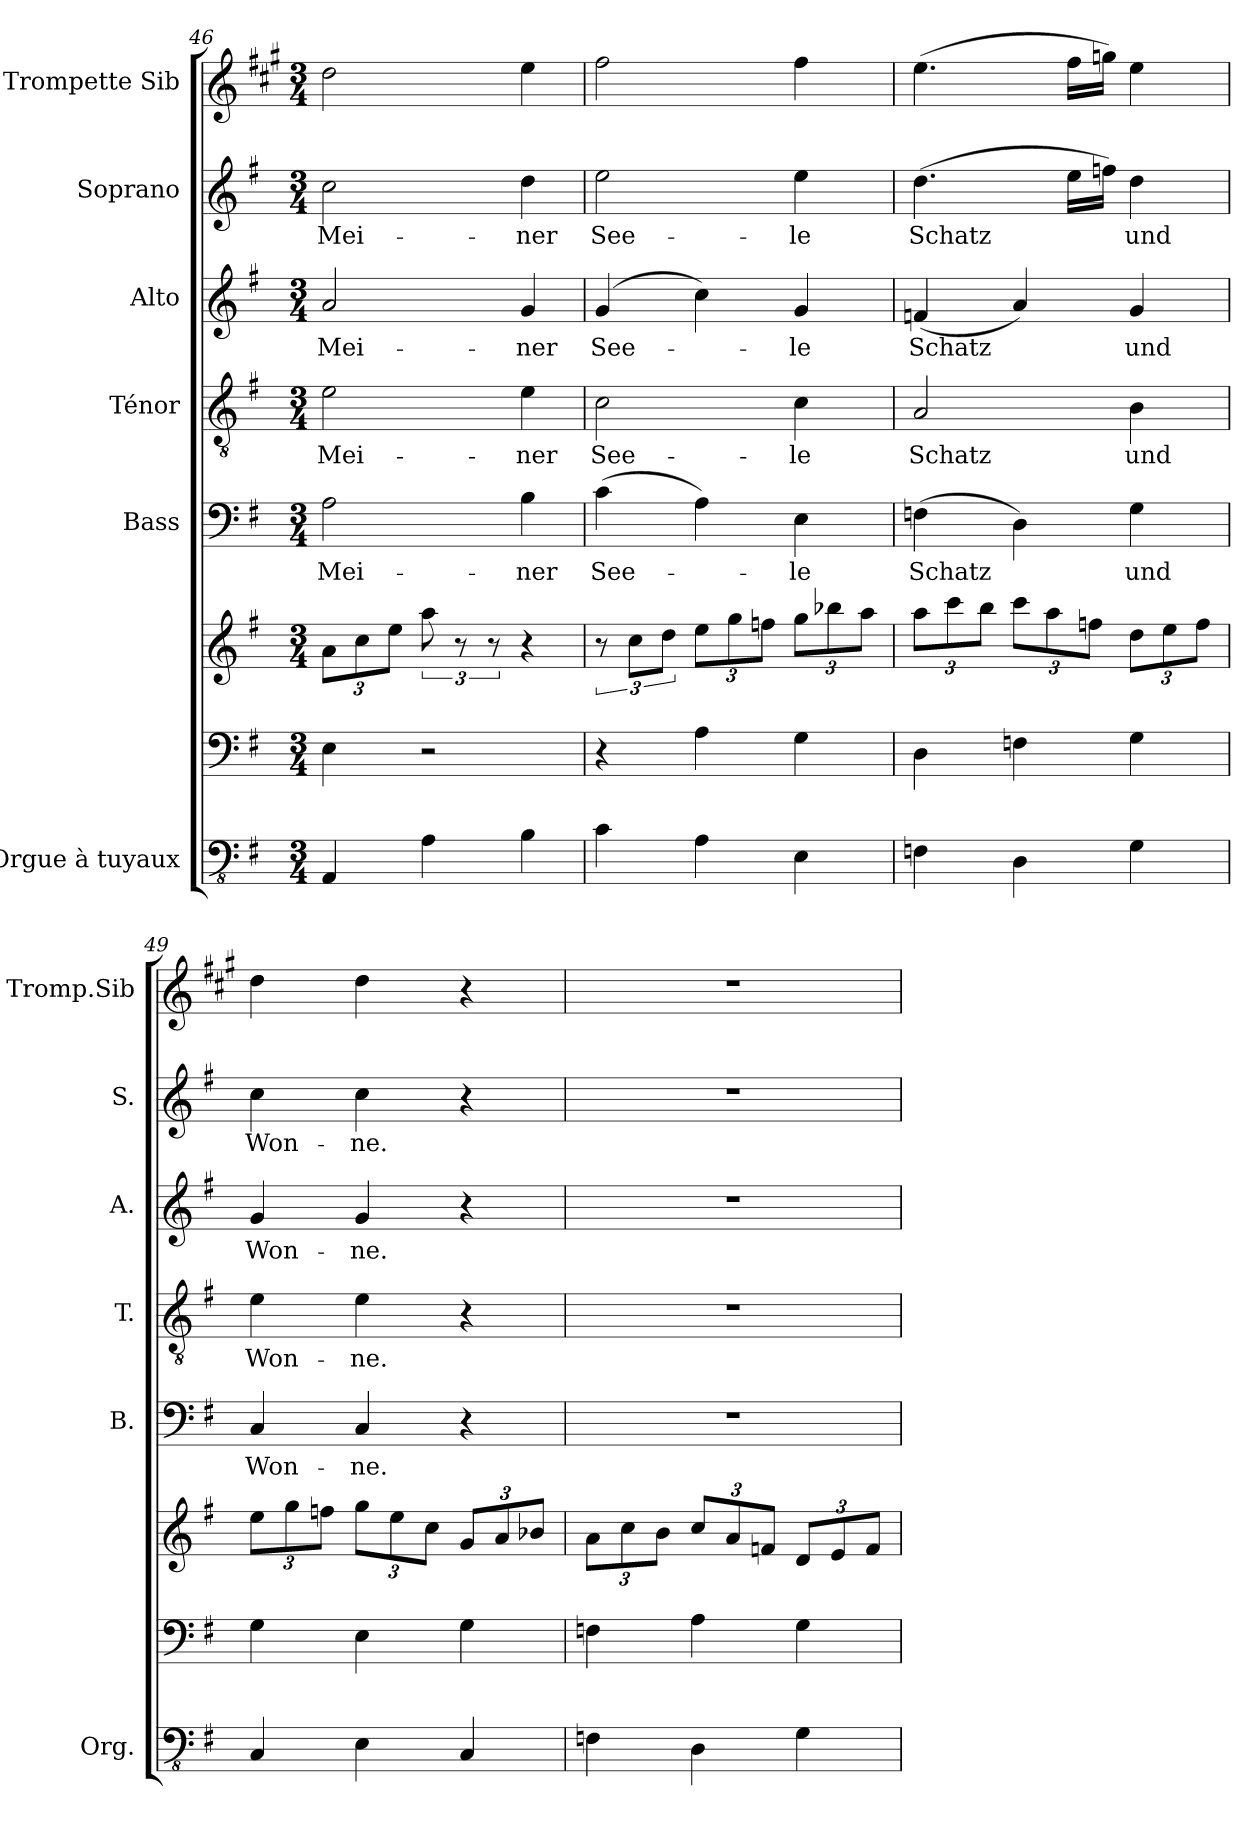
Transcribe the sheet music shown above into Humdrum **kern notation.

**kern	**kern	**kern	**kern	**text	**kern	**text	**kern	**text	**kern	**text	**kern
*part6	*part6	*part6	*part5	*part5	*part4	*part4	*part3	*part3	*part2	*part2	*part1
*staff8	*staff7	*staff6	*staff5	*staff5	*staff4	*staff4	*staff3	*staff3	*staff2	*staff2	*staff1
*I"Orgue à tuyaux	*	*	*I"Bass	*	*I"Ténor	*	*I"Alto	*	*I"Soprano	*	*I"Trompette Sib
*I'Org.	*	*	*I'B.	*	*I'T.	*	*I'A.	*	*I'S.	*	*I'Tromp.Sib
*clefFv4	*clefF4	*clefG2	*clefF4	*	*clefGv2	*	*clefG2	*	*clefG2	*	*clefG2
*	*	*	*	*	*	*	*	*	*	*	*ITrd1c2
*k[f#]	*k[f#]	*k[f#]	*k[f#]	*	*k[f#]	*	*k[f#]	*	*k[f#]	*	*k[f#]
*M3/4	*M3/4	*M3/4	*M3/4	*	*M3/4	*	*M3/4	*	*M3/4	*	*M3/4
*	*	*Xbrackettup	*	*	*	*	*	*	*	*	*
=46	=46	=46	=46	=46	=46	=46	=46	=46	=46	=46	=46
!	!	!	!	!LO:LY:b	!	!LO:LY:b	!	!LO:LY:b	!	!LO:LY:b	!
4AAA/	4E\	12a\L	2A\	Mei-	2e\	Mei-	2a/	Mei-	2cc\	Mei-	2cc\
.	.	12cc\	.	.	.	.	.	.	.	.	.
.	.	12ee\J	.	.	.	.	.	.	.	.	.
*	*	*brackettup	*	*	*	*	*	*	*	*	*
4AA\	2r	12aa\	.	.	.	.	.	.	.	.	.
.	.	12r	.	.	.	.	.	.	.	.	.
.	.	12r	.	.	.	.	.	.	.	.	.
!	!	!	!	!LO:LY:b	!	!LO:LY:b	!	!LO:LY:b	!	!LO:LY:b	!
4BB\	.	4r	4B\	-ner	4e\	-ner	4g/	-ner	4dd\	-ner	4dd\
=47	=47	=47	=47	=47	=47	=47	=47	=47	=47	=47	=47
!	!	!	!	!LO:LY:b	!	!LO:LY:b	!	!LO:LY:b	!	!LO:LY:b	!
4C\	4r	12r	(4c\	See-	2c\	See-	(4g/	See-	2ee\	See-	2ee\
.	.	12cc\L	.	.	.	.	.	.	.	.	.
.	.	12dd\J	.	.	.	.	.	.	.	.	.
*	*	*Xbrackettup	*	*	*	*	*	*	*	*	*
4AA\	4A\	12ee\L	4A\)	.	.	.	4cc\)	.	.	.	.
.	.	12gg\	.	.	.	.	.	.	.	.	.
.	.	12ffn\J	.	.	.	.	.	.	.	.	.
!	!	!	!	!LO:LY:b	!	!LO:LY:b	!	!LO:LY:b	!	!LO:LY:b	!
4EE\	4G\	12gg\L	4E\	-le	4c\	-le	4g/	-le	4ee\	-le	4ee\
.	.	12bb-X\	.	.	.	.	.	.	.	.	.
.	.	12aa\J	.	.	.	.	.	.	.	.	.
!!LO:PB:g=z
=48	=48	=48	=48	=48	=48	=48	=48	=48	=48	=48	=48
!	!	!	!	!LO:LY:b	!	!LO:LY:b	!	!LO:LY:b	!	!LO:LY:b	!
4FFn\	4D\	12aa\L	(4Fn\	Schatz	2A/	Schatz	(4fn/	Schatz	(4.dd\	Schatz	(4.dd\
.	.	12ccc\	.	.	.	.	.	.	.	.	.
.	.	12bb\J	.	.	.	.	.	.	.	.	.
4DD\	4Fn\	12ccc\L	4D\)	.	.	.	4a/)	.	.	.	.
.	.	12aa\	.	.	.	.	.	.	.	.	.
.	.	.	.	.	.	.	.	.	16ee\LL	.	16ee\LL
.	.	12ffn\J	.	.	.	.	.	.	.	.	.
.	.	.	.	.	.	.	.	.	16ffn\JJ)	.	16ffn\JJ)
!	!	!	!	!LO:LY:b	!	!LO:LY:b	!	!LO:LY:b	!	!LO:LY:b	!
4GG\	4G\	12dd\L	4G\	und	4B\	und	4g/	und	4dd\	und	4dd\
.	.	12ee\	.	.	.	.	.	.	.	.	.
.	.	12ff\J	.	.	.	.	.	.	.	.	.
=49	=49	=49	=49	=49	=49	=49	=49	=49	=49	=49	=49
!	!	!	!	!LO:LY:b	!	!LO:LY:b	!	!LO:LY:b	!	!LO:LY:b	!
4CC/	4G\	12ee\L	4C/	Won-	4e\	Won-	4g/	Won-	4cc\	Won-	4cc\
.	.	12gg\	.	.	.	.	.	.	.	.	.
.	.	12ffn\J	.	.	.	.	.	.	.	.	.
!	!	!	!	!LO:LY:b	!	!LO:LY:b	!	!LO:LY:b	!	!LO:LY:b	!
4EE\	4E\	12gg\L	4C/	-ne.	4e\	-ne.	4g/	-ne.	4cc\	-ne.	4cc\
.	.	12ee\	.	.	.	.	.	.	.	.	.
.	.	12cc\J	.	.	.	.	.	.	.	.	.
4CC/	4G\	12g/L	4r	.	4r	.	4r	.	4r	.	4r
.	.	12a/	.	.	.	.	.	.	.	.	.
.	.	12b-X/J	.	.	.	.	.	.	.	.	.
=50	=50	=50	=50	=50	=50	=50	=50	=50	=50	=50	=50
4FFn\	4Fn\	12a\L	2.r	.	2.r	.	2.r	.	2.r	.	2.r
.	.	12cc\	.	.	.	.	.	.	.	.	.
.	.	12b\J	.	.	.	.	.	.	.	.	.
4DD\	4A\	12cc/L	.	.	.	.	.	.	.	.	.
.	.	12a/	.	.	.	.	.	.	.	.	.
.	.	12fn/J	.	.	.	.	.	.	.	.	.
4GG\	4G\	12d/L	.	.	.	.	.	.	.	.	.
.	.	12e/	.	.	.	.	.	.	.	.	.
.	.	12f/J	.	.	.	.	.	.	.	.	.
=	=	=	=	=	=	=	=	=	=	=	=
*-	*-	*-	*-	*-	*-	*-	*-	*-	*-	*-	*-
